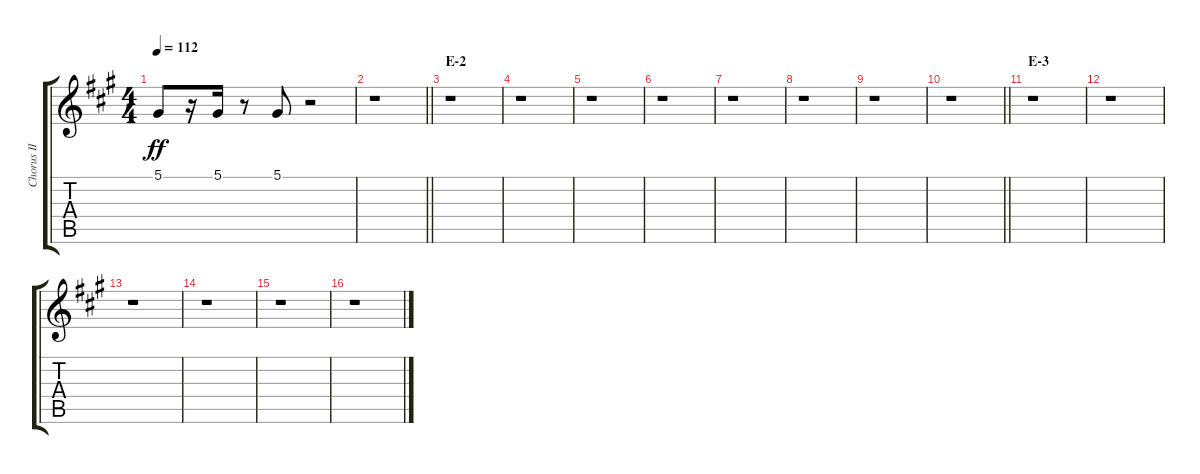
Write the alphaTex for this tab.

\track ("Chorus II" "Chorus II") {instrument voiceoohs}
\staff {score tabs}
\tuning (Eb4 Bb3 Gb3 Db3 Ab2 Eb2) {hide}
\ts (4 4)
\tempo 112
\clef g2
\ks a
5.1.8{dy ff} r.16 5.1.16 r.8 5.1.8 r.2 |
\barLineRight lightlight
r.1 |
\section ("" "E-2")
r.1 |
r.1 |
r.1 |
r.1 |
r.1 |
r.1 |
r.1 |
\barLineRight lightlight
r.1 |
\section ("" "E-3")
r.1 |
r.1 |
r.1 |
r.1 |
r.1 |
r.1
